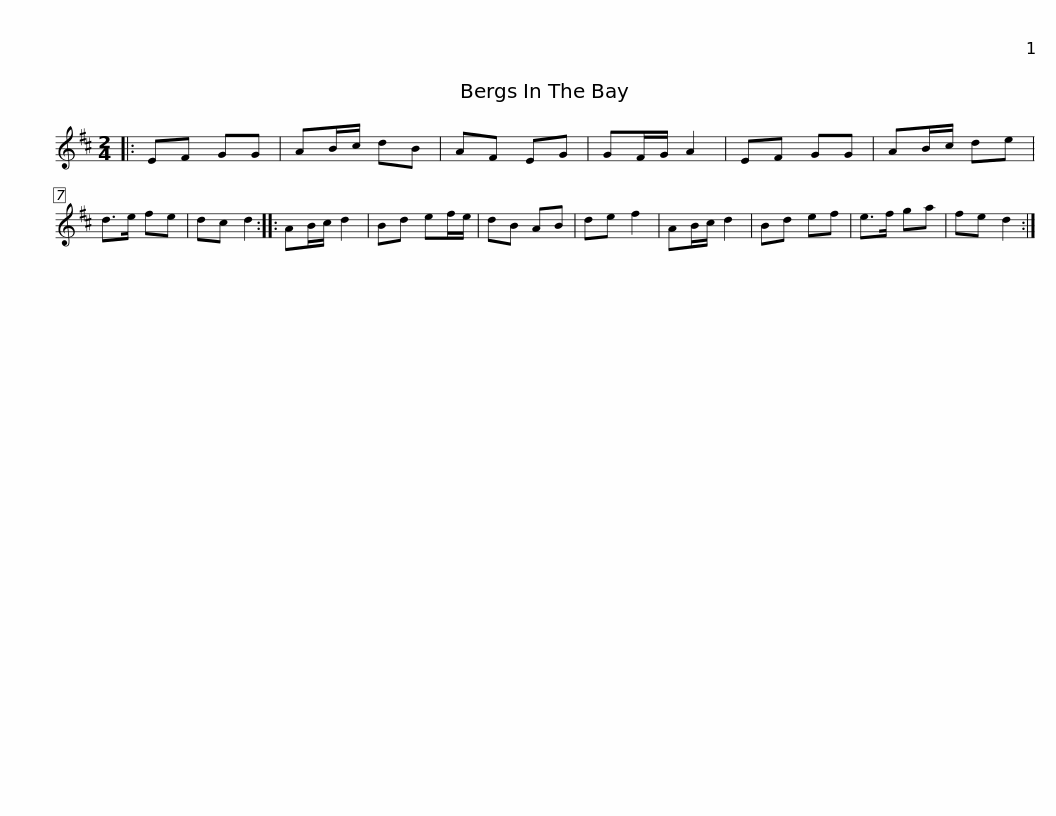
X:1
L:1/8
M:2/4
I:linebreak $
K:D
V:1 treble
V:1
|: EF GG | AB/c/ dB | AF EG | GF/G/ A2 | EF GG | %5
 AB/c/ de | d>e fe | dc d2 :: AB/c/ d2 |$ Bd ef/e/ | %10
 dB AB | de f2 | AB/c/ d2 | Bd ef | e>f ga | %15
 fe d2 :| %16
